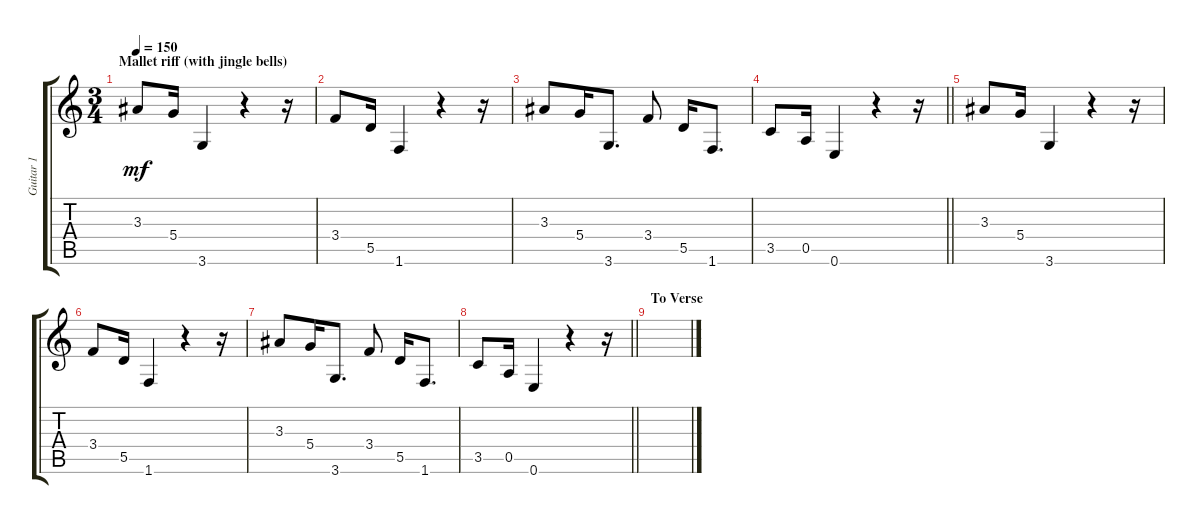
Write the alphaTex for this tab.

\track ("Guitar 1" "Guitar 1") {instrument distortionguitar}
\staff {score tabs}
\tuning (E4 B3 G3 D3 A2 E2) {hide}
\ts (3 4)
\section ("" "Mallet riff (with jingle bells)")
\tempo 150
\clef g2
\ks c
3.3.8{dy mf} 5.4.16 3.6.4 r.4 r.16 |
3.4.8 5.5.16 1.6.4 r.4 r.16 |
3.3.8 5.4.16 3.6.8{d} 3.4.8 5.5.16 1.6.8{d} |
\barLineRight lightlight
3.5.8 0.5.16 0.6.4 r.4 r.16 |
3.3.8 5.4.16 3.6.4 r.4 r.16 |
3.4.8 5.5.16 1.6.4 r.4 r.16 |
3.3.8 5.4.16 3.6.8{d} 3.4.8 5.5.16 1.6.8{d} |
\barLineRight lightlight
3.5.8 0.5.16 0.6.4 r.4 r.16 |
\section ("" "To Verse")
